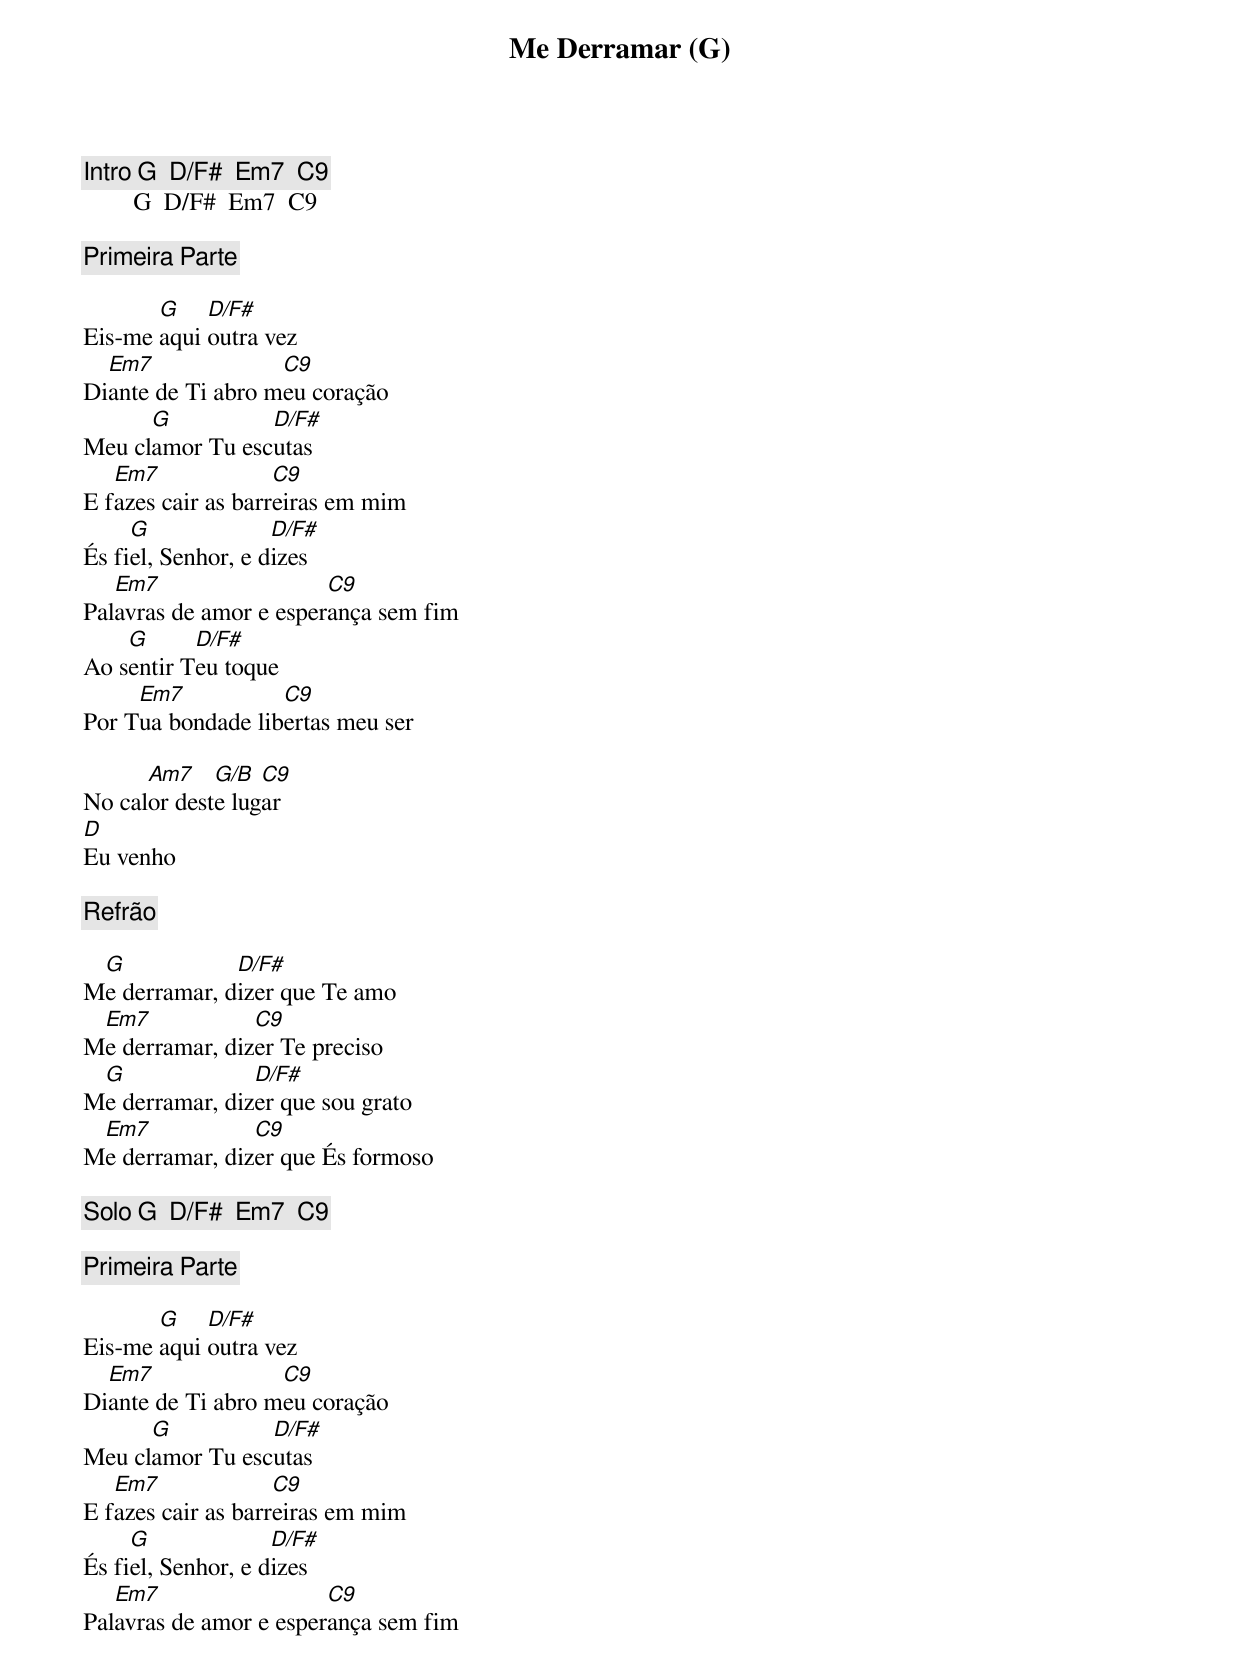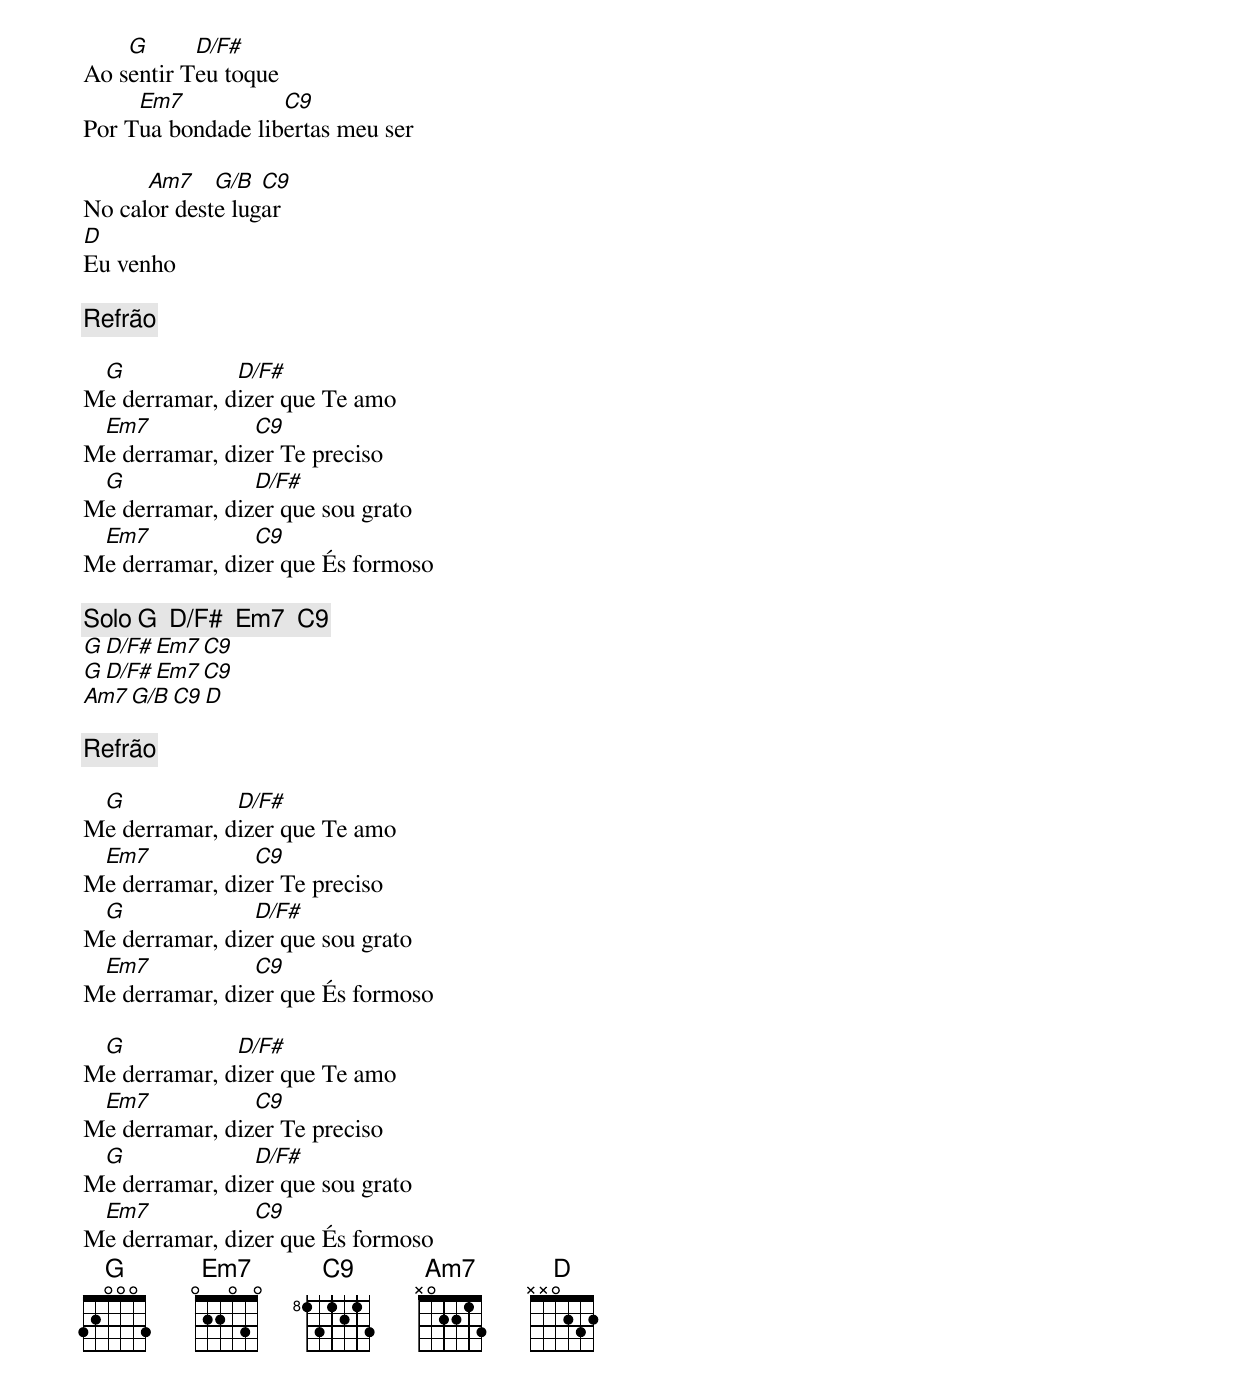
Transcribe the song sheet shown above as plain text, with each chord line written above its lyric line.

Me Derramar (G)

[Intro] G  D/F#  Em7  C9
        G  D/F#  Em7  C9

[Primeira Parte]

       G    D/F#
Eis-me aqui outra vez
  Em7              C9
Diante de Ti abro meu coração
      G          D/F#
Meu clamor Tu escutas
   Em7              C9
E fazes cair as barreiras em mim
     G              D/F#
És fiel, Senhor, e dizes
   Em7                  C9
Palavras de amor e esperança sem fim
    G      D/F#
Ao sentir Teu toque
     Em7           C9
Por Tua bondade libertas meu ser

      Am7    G/B  C9
No calor deste lugar
D
Eu venho

[Refrão]

 G            D/F#
Me derramar, dizer que Te amo
 Em7            C9
Me derramar, dizer Te preciso
 G              D/F#
Me derramar, dizer que sou grato
 Em7            C9
Me derramar, dizer que És formoso

[Solo] G  D/F#  Em7  C9

[Primeira Parte]

       G    D/F#
Eis-me aqui outra vez
  Em7              C9
Diante de Ti abro meu coração
      G          D/F#
Meu clamor Tu escutas
   Em7              C9
E fazes cair as barreiras em mim
     G              D/F#
És fiel, Senhor, e dizes
   Em7                  C9
Palavras de amor e esperança sem fim
    G      D/F#
Ao sentir Teu toque
     Em7           C9
Por Tua bondade libertas meu ser

      Am7    G/B  C9
No calor deste lugar
D
Eu venho

[Refrão]

 G            D/F#
Me derramar, dizer que Te amo
 Em7            C9
Me derramar, dizer Te preciso
 G              D/F#
Me derramar, dizer que sou grato
 Em7            C9
Me derramar, dizer que És formoso

[Solo] G  D/F#  Em7  C9
       G  D/F#  Em7  C9
       G  D/F#  Em7  C9
       Am7  G/B  C9  D

[Refrão]

 G            D/F#
Me derramar, dizer que Te amo
 Em7            C9
Me derramar, dizer Te preciso
 G              D/F#
Me derramar, dizer que sou grato
 Em7            C9
Me derramar, dizer que És formoso

 G            D/F#
Me derramar, dizer que Te amo
 Em7            C9
Me derramar, dizer Te preciso
 G              D/F#
Me derramar, dizer que sou grato
 Em7            C9
Me derramar, dizer que És formoso
